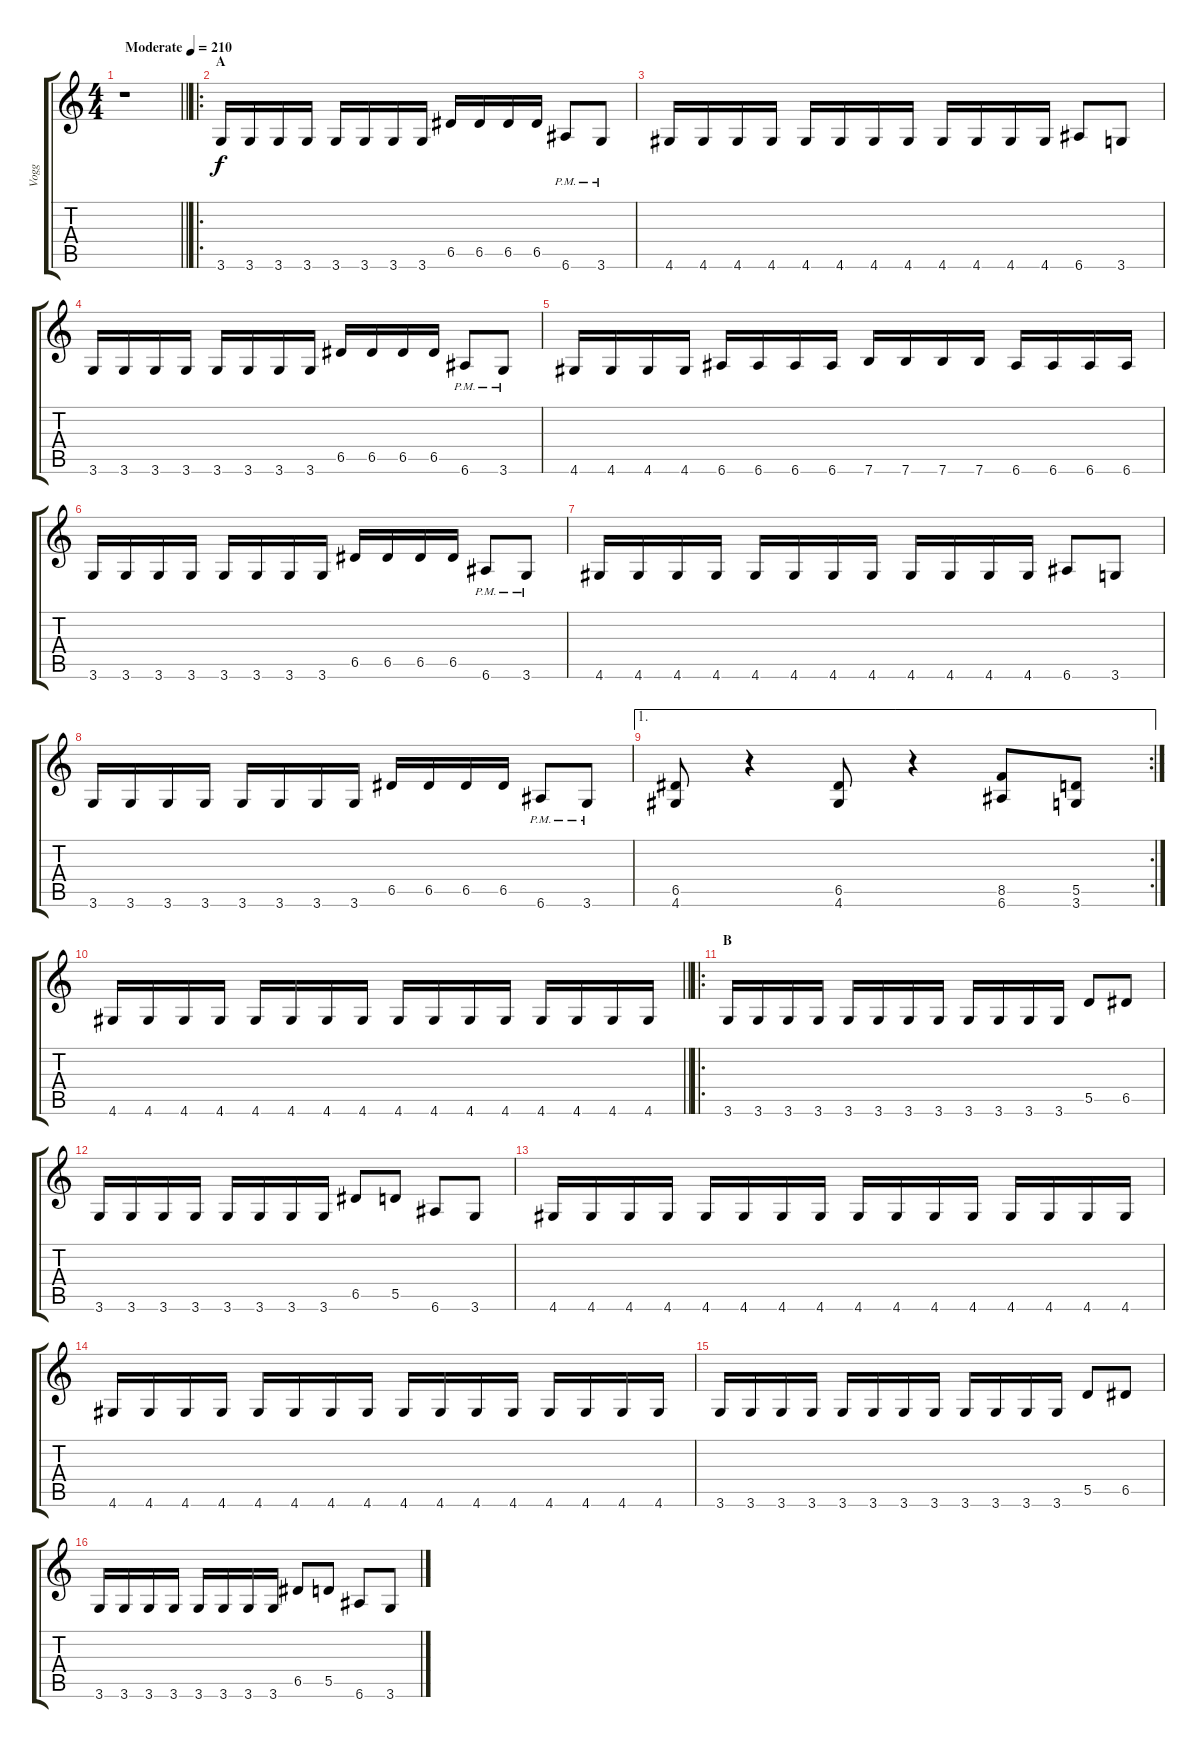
\track ("Vogg" "Vogg") {instrument distortionguitar}
\staff {score tabs}
\tuning (E4 B3 G3 D3 A2 E2) {hide}
\ts (4 4)
\tempo (210 "Moderate")
\clef g2
\barLineRight lightlight
\ks c
r.1{dy f instrument distortionguitar} |
\ro
\section ("" "A")
3.6.16 3.6.16 3.6.16 3.6.16 3.6.16 3.6.16 3.6.16 3.6.16 6.5.16 6.5.16 6.5.16 6.5.16 6.6{pm}.8 3.6{pm}.8 |
4.6.16 4.6.16 4.6.16 4.6.16 4.6.16 4.6.16 4.6.16 4.6.16 4.6.16 4.6.16 4.6.16 4.6.16 6.6.8 3.6.8 |
3.6.16 3.6.16 3.6.16 3.6.16 3.6.16 3.6.16 3.6.16 3.6.16 6.5.16 6.5.16 6.5.16 6.5.16 6.6{pm}.8 3.6{pm}.8 |
4.6.16 4.6.16 4.6.16 4.6.16 6.6.16 6.6.16 6.6.16 6.6.16 7.6.16 7.6.16 7.6.16 7.6.16 6.6.16 6.6.16 6.6.16 6.6.16 |
3.6.16 3.6.16 3.6.16 3.6.16 3.6.16 3.6.16 3.6.16 3.6.16 6.5.16 6.5.16 6.5.16 6.5.16 6.6{pm}.8 3.6{pm}.8 |
4.6.16 4.6.16 4.6.16 4.6.16 4.6.16 4.6.16 4.6.16 4.6.16 4.6.16 4.6.16 4.6.16 4.6.16 6.6.8 3.6.8 |
3.6.16 3.6.16 3.6.16 3.6.16 3.6.16 3.6.16 3.6.16 3.6.16 6.5.16 6.5.16 6.5.16 6.5.16 6.6{pm}.8 3.6{pm}.8 |
\ae 1
\rc 2
(6.5 4.6).8 r.4 (6.5 4.6).8 r.4 (8.5 6.6).8 (5.5 3.6).8 |
\barLineRight lightlight
4.6.16 4.6.16 4.6.16 4.6.16 4.6.16 4.6.16 4.6.16 4.6.16 4.6.16 4.6.16 4.6.16 4.6.16 4.6.16 4.6.16 4.6.16 4.6.16 |
\ro
\section ("" "B")
3.6.16 3.6.16 3.6.16 3.6.16 3.6.16 3.6.16 3.6.16 3.6.16 3.6.16 3.6.16 3.6.16 3.6.16 5.5.8 6.5.8 |
3.6.16 3.6.16 3.6.16 3.6.16 3.6.16 3.6.16 3.6.16 3.6.16 6.5.8 5.5.8 6.6.8 3.6.8 |
4.6.16 4.6.16 4.6.16 4.6.16 4.6.16 4.6.16 4.6.16 4.6.16 4.6.16 4.6.16 4.6.16 4.6.16 4.6.16 4.6.16 4.6.16 4.6.16 |
4.6.16 4.6.16 4.6.16 4.6.16 4.6.16 4.6.16 4.6.16 4.6.16 4.6.16 4.6.16 4.6.16 4.6.16 4.6.16 4.6.16 4.6.16 4.6.16 |
3.6.16 3.6.16 3.6.16 3.6.16 3.6.16 3.6.16 3.6.16 3.6.16 3.6.16 3.6.16 3.6.16 3.6.16 5.5.8 6.5.8 |
3.6.16 3.6.16 3.6.16 3.6.16 3.6.16 3.6.16 3.6.16 3.6.16 6.5.8 5.5.8 6.6.8 3.6.8
